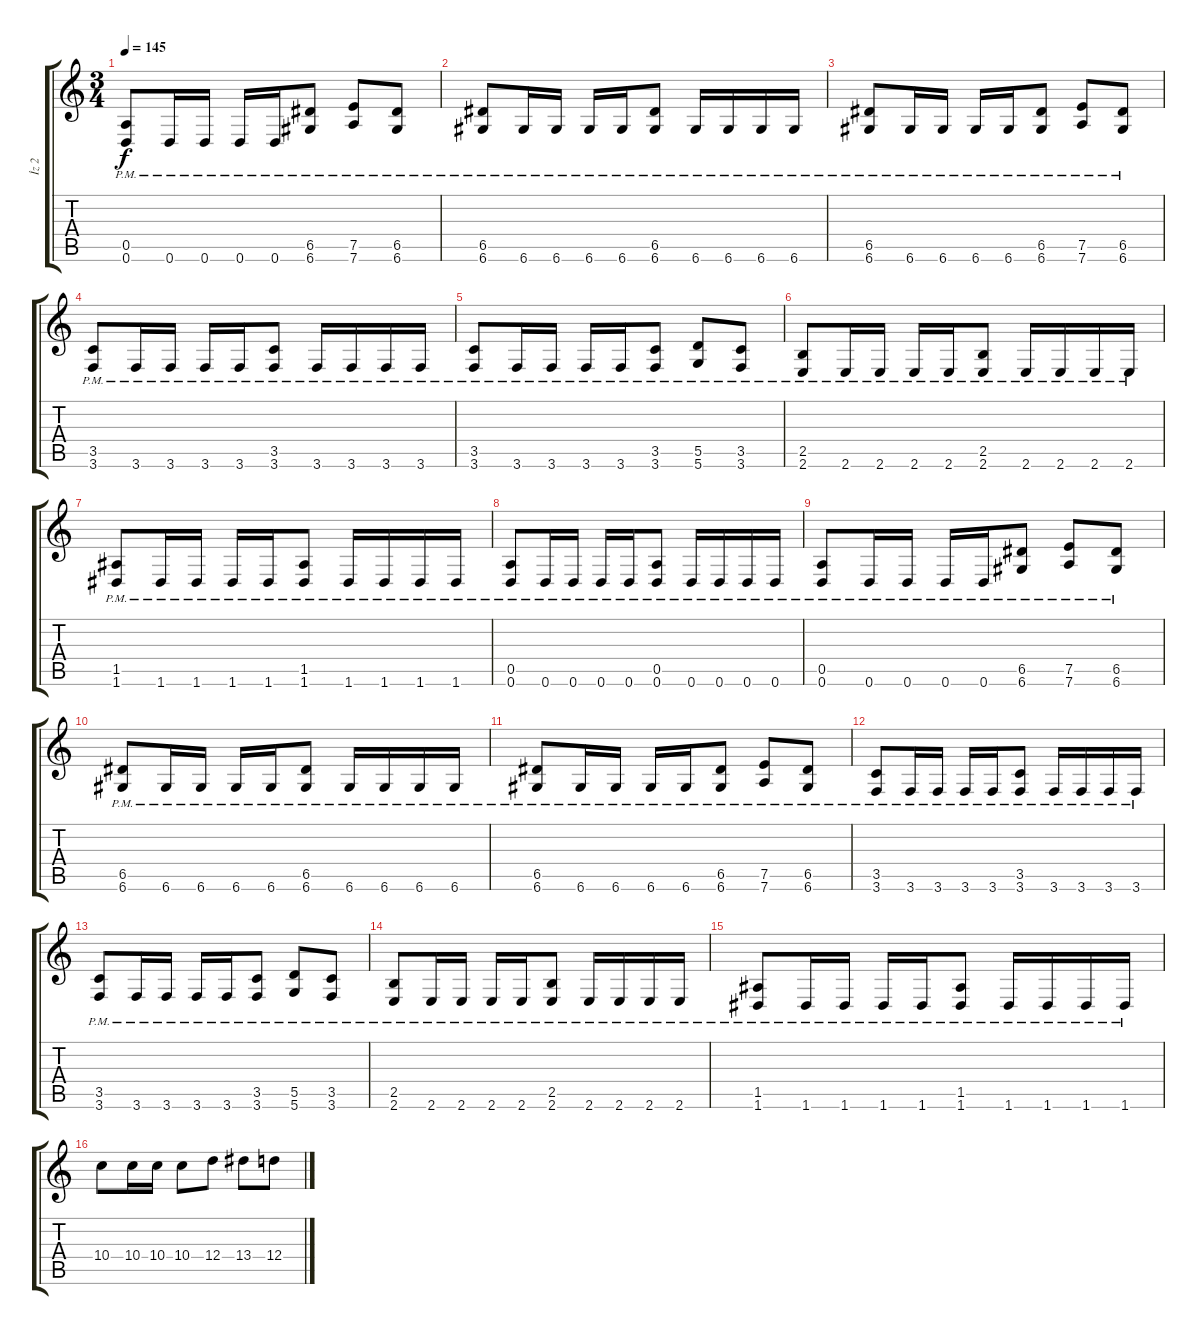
\track ("İz 2" "İz 2") {instrument distortionguitar}
\staff {score tabs}
\tuning (E4 B3 G3 D3 A2 D2) {hide}
\ts (3 4)
\tempo 145
\clef g2
\ks c
(0.5{pm} 0.6{pm}).8{dy f} 0.6{pm}.16 0.6{pm}.16 0.6{pm}.16 0.6{pm}.16 (6.5{pm} 6.6{pm}).8 (7.5{pm} 7.6{pm}).8 (6.5{pm} 6.6{pm}).8 |
(6.5{pm} 6.6{pm}).8 6.6{pm}.16 6.6{pm}.16 6.6{pm}.16 6.6{pm}.16 (6.5{pm} 6.6{pm}).8 6.6{pm}.16 6.6{pm}.16 6.6{pm}.16 6.6{pm}.16 |
(6.5{pm} 6.6{pm}).8 6.6{pm}.16 6.6{pm}.16 6.6{pm}.16 6.6{pm}.16 (6.5{pm} 6.6{pm}).8 (7.5{pm} 7.6{pm}).8 (6.5{pm} 6.6{pm}).8 |
(3.5{pm} 3.6{pm}).8 3.6{pm}.16 3.6{pm}.16 3.6{pm}.16 3.6{pm}.16 (3.5{pm} 3.6{pm}).8 3.6{pm}.16 3.6{pm}.16 3.6{pm}.16 3.6{pm}.16 |
(3.5{pm} 3.6{pm}).8 3.6{pm}.16 3.6{pm}.16 3.6{pm}.16 3.6{pm}.16 (3.5{pm} 3.6{pm}).8 (5.5{pm} 5.6{pm}).8 (3.5{pm} 3.6{pm}).8 |
(2.5{pm} 2.6{pm}).8 2.6{pm}.16 2.6{pm}.16 2.6{pm}.16 2.6{pm}.16 (2.5{pm} 2.6{pm}).8 2.6{pm}.16 2.6{pm}.16 2.6{pm}.16 2.6{pm}.16 |
(1.5{pm} 1.6{pm}).8 1.6{pm}.16 1.6{pm}.16 1.6{pm}.16 1.6{pm}.16 (1.5{pm} 1.6{pm}).8 1.6{pm}.16 1.6{pm}.16 1.6{pm}.16 1.6{pm}.16 |
(0.5{pm} 0.6{pm}).8 0.6{pm}.16 0.6{pm}.16 0.6{pm}.16 0.6{pm}.16 (0.5{pm} 0.6{pm}).8 0.6{pm}.16 0.6{pm}.16 0.6{pm}.16 0.6{pm}.16 |
(0.5{pm} 0.6{pm}).8 0.6{pm}.16 0.6{pm}.16 0.6{pm}.16 0.6{pm}.16 (6.5{pm} 6.6{pm}).8 (7.5{pm} 7.6{pm}).8 (6.5{pm} 6.6{pm}).8 |
(6.5{pm} 6.6{pm}).8 6.6{pm}.16 6.6{pm}.16 6.6{pm}.16 6.6{pm}.16 (6.5{pm} 6.6{pm}).8 6.6{pm}.16 6.6{pm}.16 6.6{pm}.16 6.6{pm}.16 |
(6.5{pm} 6.6{pm}).8 6.6{pm}.16 6.6{pm}.16 6.6{pm}.16 6.6{pm}.16 (6.5{pm} 6.6{pm}).8 (7.5{pm} 7.6{pm}).8 (6.5{pm} 6.6{pm}).8 |
(3.5{pm} 3.6{pm}).8 3.6{pm}.16 3.6{pm}.16 3.6{pm}.16 3.6{pm}.16 (3.5{pm} 3.6{pm}).8 3.6{pm}.16 3.6{pm}.16 3.6{pm}.16 3.6{pm}.16 |
(3.5{pm} 3.6{pm}).8 3.6{pm}.16 3.6{pm}.16 3.6{pm}.16 3.6{pm}.16 (3.5{pm} 3.6{pm}).8 (5.5{pm} 5.6{pm}).8 (3.5{pm} 3.6{pm}).8 |
(2.5{pm} 2.6{pm}).8 2.6{pm}.16 2.6{pm}.16 2.6{pm}.16 2.6{pm}.16 (2.5{pm} 2.6{pm}).8 2.6{pm}.16 2.6{pm}.16 2.6{pm}.16 2.6{pm}.16 |
(1.5{pm} 1.6{pm}).8 1.6{pm}.16 1.6{pm}.16 1.6{pm}.16 1.6{pm}.16 (1.5{pm} 1.6{pm}).8 1.6{pm}.16 1.6{pm}.16 1.6{pm}.16 1.6{pm}.16 |
10.4.8 10.4.16 10.4.16 10.4.8 12.4.8 13.4.8 12.4.8
